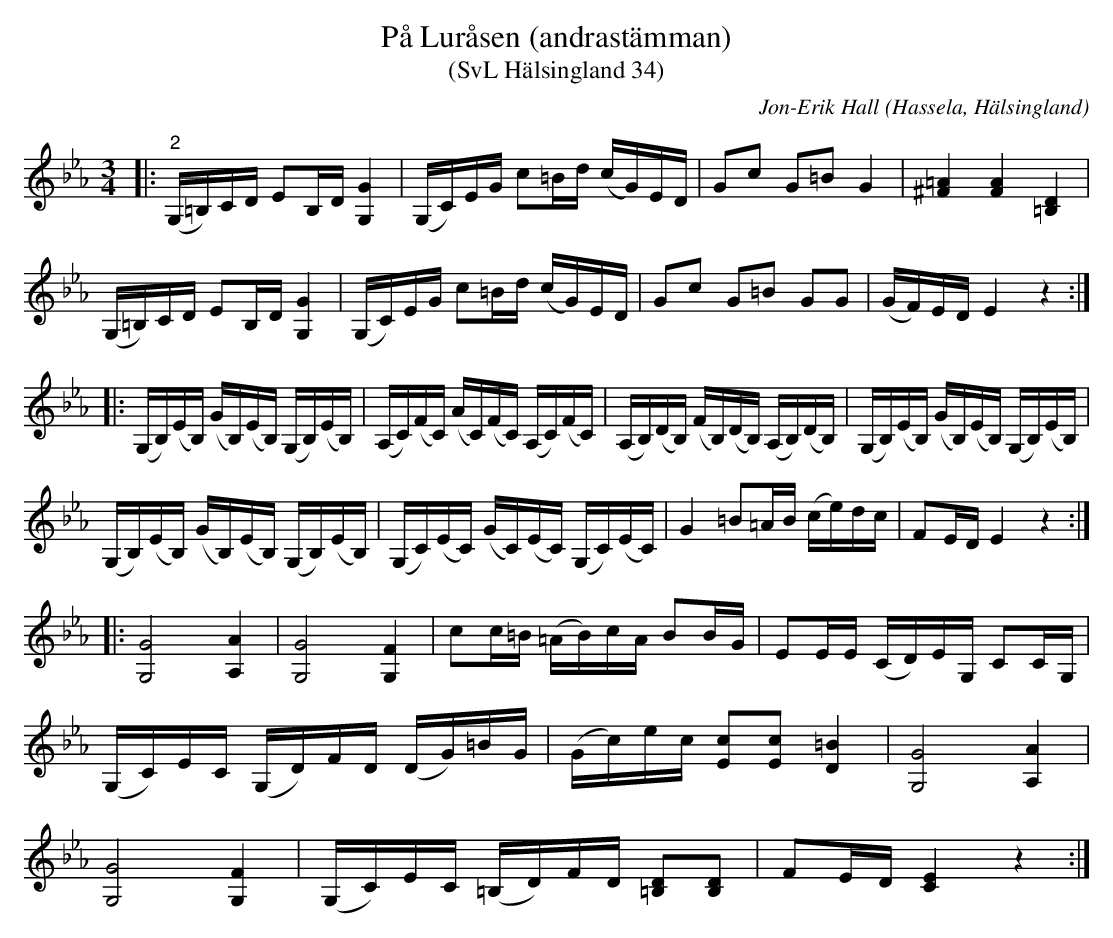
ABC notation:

X:1
T:På Luråsen (andrastämman)
T:(SvL Hälsingland 34)
C:Jon-Erik Hall
O:Hassela, Hälsingland
L:1/16
M:3/4
K:Cm
V:2
|:"^2" (G,=B,)CD E2B,D [G,G]4 | (G,C)EG c2=Bd (cG)ED | G2c2 G2=B2 G4 | [^F=A]4 [FA]4 [=B,D]4 |
(G,=B,)CD E2B,D [G,G]4 | (G,C)EG c2=Bd (cG)ED | G2c2 G2=B2 G2G2 | (GF)ED E4 z4 ::
(G,B,)(EB,) (GB,)(EB,) (G,B,)(EB,) | (A,C)(FC) (AC)(FC) (A,C)(FC) | (A,B,)(DB,) (FB,)(DB,) (A,B,)(DB,) | (G,B,)(EB,) (GB,)(EB,) (G,B,)(EB,) |
(G,B,)(EB,) (GB,)(EB,) (G,B,)(EB,) | (G,C)(EC) (GC)(EC) (G,C)(EC) | G4 =B2=AB (ce)dc | F2ED E4 z4 ::
 [G,G]8 [A,A]4 | [G,G]8 [G,F]4 | c2c=B (=AB)cA B2BG | E2EE (CD)EG, C2CG, |
 (G,C)EC (G,D)FD (DG)=BG | (Gc)ec [Ec]2[Ec]2 [D=B]4 | [G,G]8 [A,A]4 |
 [G,G]8 [G,F]4 | (G,C)EC (=B,D)FD [=B,D]2[B,D]2 | F2ED [CE]4 z4 :|
